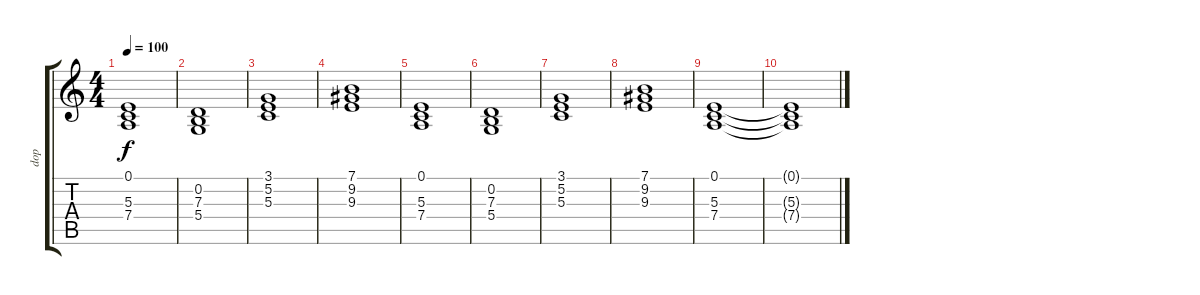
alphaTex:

\track ("dop" "dop") {instrument stringensemble2}
\staff {score tabs}
\tuning (E4 B3 G3 D3 A2 E2) {hide}
\ts (4 4)
\tempo 100
\clef g2
\ks c
(0.1 5.3 7.4).1{dy f} |
(0.2 7.3 5.4).1 |
(3.1 5.2 5.3).1 |
(7.1 9.2 9.3).1 |
(0.1 5.3 7.4).1 |
(0.2 7.3 5.4).1 |
(3.1 5.2 5.3).1 |
(7.1 9.2 9.3).1 |
(0.1 5.3 7.4).1{volume 9} |
(0.1{t} 5.3{t} 7.4{t}).1
